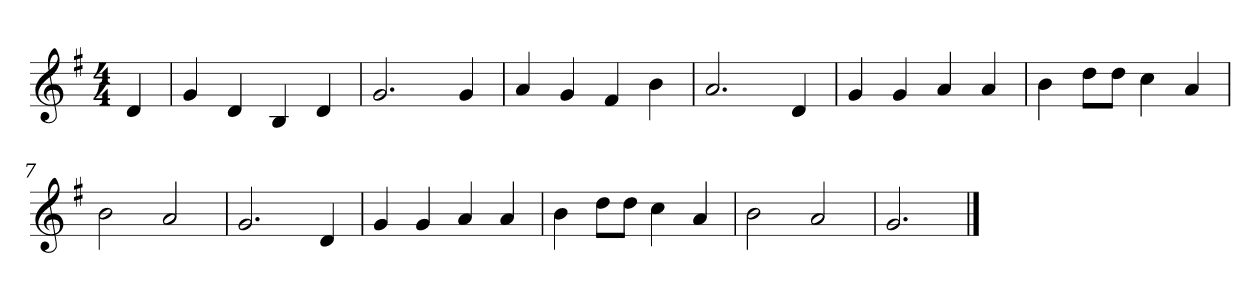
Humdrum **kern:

**kern
*part1
*staff1
*k[f#]
*M4/4
*MM120
=
4d
=1
4g
4d
4B
4d
=2
2.g
4g
=3
4a
4g
4f#
4b
=4
2.a
4d
=5
4g
4g
4a
4a
=6
4b
8ddL
8ddJ
4cc
4a
=7
2b
2a
=8
2.g
4d
=9
4g
4g
4a
4a
=10
4b
8ddL
8ddJ
4cc
4a
=11
2b
2a
=12
2.g
==
*-
